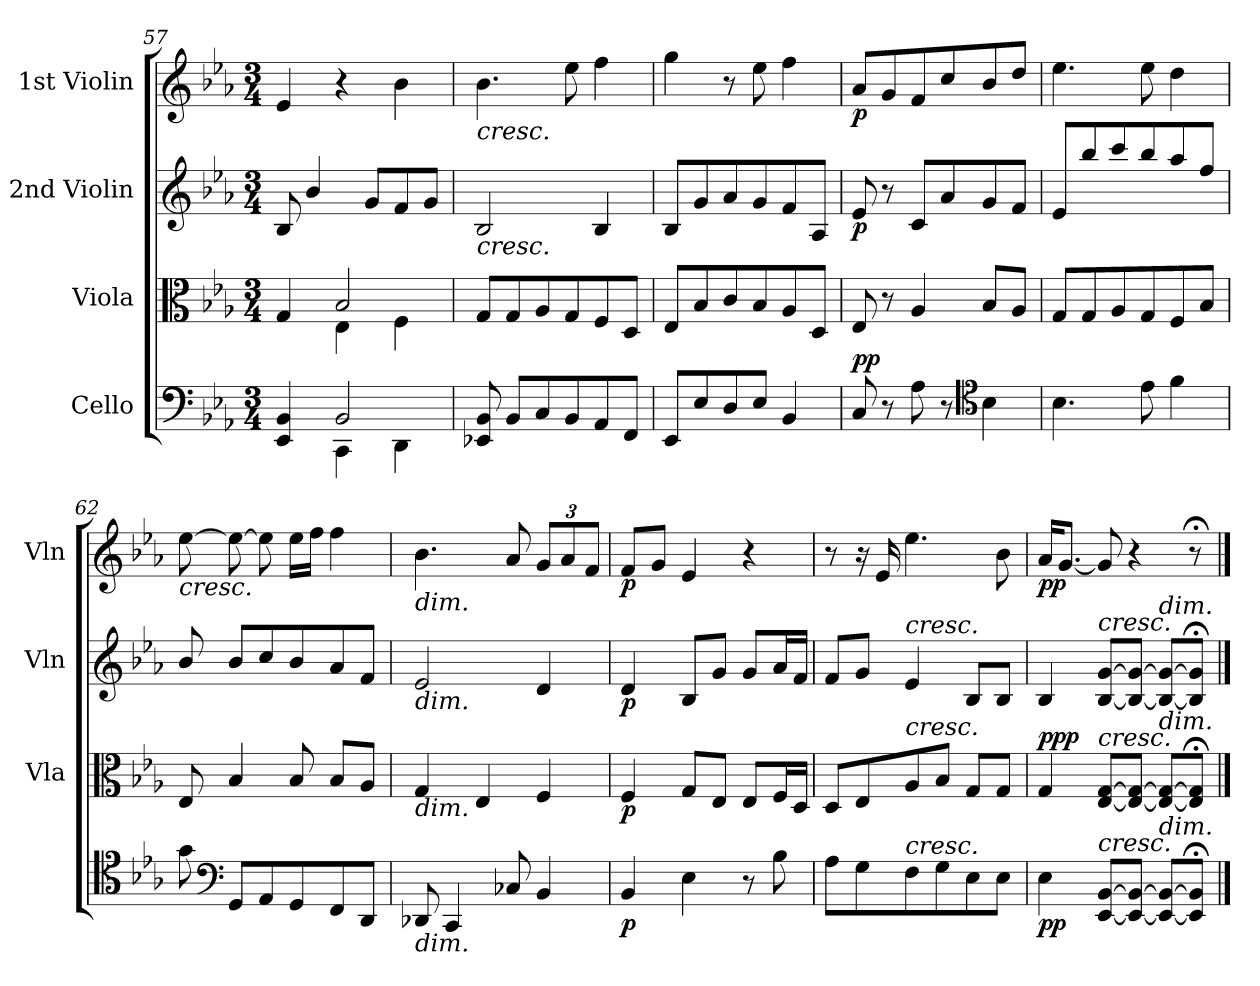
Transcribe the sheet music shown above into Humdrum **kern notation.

**kern	**dynam	**kern	**dynam	**kern	**dynam	**kern	**dynam
*part4	*part4	*part3	*part3	*part2	*part2	*part1	*part1
*staff4	*staff4	*staff3	*staff3	*staff2	*staff2	*staff1	*staff1
*I"Cello	*	*I"Viola	*	*I"2nd Violin	*	*I"1st Violin	*
*	*	*I'Vla	*	*I'Vln	*	*I'Vln	*
*clefF4	*	*clefC3	*	*clefG2	*	*clefG2	*
*k[b-e-a-]	*	*k[b-e-a-]	*	*k[b-e-a-]	*	*k[b-e-a-]	*
*E-:	*	*E-:	*	*E-:	*	*E-:	*
*M3/4	*	*M3/4	*	*M3/4	*	*M3/4	*
=57	=57	=57	=57	=57	=57	=57	=57
*^	*	*^	*	*	*	*	*
4EE-/ 4BB-/	4ryy	.	4G/	4ryy	.	8B-/	.	4e-/	.
.	.	.	.	.	.	4b-/	.	.	.
2BB-/	4CC\	.	2B-/	4E-\	.	.	.	4r	.
.	.	.	.	.	.	8g/L	.	.	.
.	4DD\	.	.	4F\	.	8f/	.	4b-\	.
.	.	.	.	.	.	8g/J	.	.	.
*v	*v	*	*	*	*	*	*	*	*
*	*	*v	*v	*	*	*	*	*
=58	=58	=58	=58	=58	=58	=58	=58
!	!	!	!	!	!	!LO:TX:b:i:t=cresc.	!
!	!	!	!	!LO:TX:b:i:t=cresc.	!	!	!
8EE-X/ 8BB-/	.	8G/L	.	2B-/	.	4.b-\	.
8BB-/L	.	8G/	.	.	.	.	.
8C/	.	8A-/	.	.	.	.	.
8BB-/	.	8G/	.	.	.	8ee-\	.
8AA-/	.	8F/	.	4B-/	.	4ff\	.
8FF/J	.	8D/J	.	.	.	.	.
=59	=59	=59	=59	=59	=59	=59	=59
8EE-/L	.	8E-/L	.	8B-/L	.	4gg\	.
8E-/	.	8B-/	.	8g/	.	.	.
8D/	.	8c/	.	8a-/	.	8r	.
8E-/J	.	8B-/	.	8g/	.	8ee-\	.
4BB-/	.	8A-/	.	8f/	.	4ff\	.
.	.	8D/J	.	8A-/J	.	.	.
=60	=60	=60	=60	=60	=60	=60	=60
!	!LO:DY:b	!	!	!	!	!	!
!	!LO:DY:n=1:a	!	!	!	!LO:DY:b	!	!LO:DY:b
8C/	p p	8E-/	.	8e-/	p	8a-/L	p
8r	.	8r	.	8r	.	8g/	.
8A-\	.	4A-/	.	8c/L	.	8f/	.
8r	.	.	.	8a-/	.	8cc/	.
*clefC4	*	*	*	*	*	*	*
4B-\	.	8B-/L	.	8g/	.	8b-/	.
.	.	8A-/J	.	8f/J	.	8dd/J	.
!!LO:LB:g=z
=61	=61	=61	=61	=61	=61	=61	=61
4.B-\	.	8G/L	.	8e-/L	.	4.ee-\	.
.	.	8G/	.	8bb-/	.	.	.
.	.	8A-/	.	8ccc/	.	.	.
8e-\	.	8G/	.	8bb-/	.	8ee-\	.
4f\	.	8F/	.	8aa-/	.	4dd\	.
.	.	8B-/J	.	8ff/J	.	.	.
=62	=62	=62	=62	=62	=62	=62	=62
!	!	!	!	!	!	!LO:TX:b:i:t=cresc.	!
8g\	.	8E-/	.	8b-/	.	[8ee-\	.
*clefF4	*	*	*	*	*	*	*
8GG/L	.	4B-/	.	8b-/L	.	8ee-\_	.
8AA-/	.	.	.	8cc/	.	8ee-\]	.
8GG/	.	8B-/	.	8b-/	.	16ee-\LL	.
.	.	.	.	.	.	16ff\JJ	.
8FF/	.	8B-/L	.	8a-/	.	4ff\	.
8DD/J	.	8A-/J	.	8f/J	.	.	.
=63	=63	=63	=63	=63	=63	=63	=63
!	!	!	!	!	!	!LO:TX:b:i:t=dim.	!
!	!	!	!	!LO:TX:b:i:t=dim.	!	!	!
!	!	!LO:TX:b:i:t=dim.	!	!	!	!	!
!LO:TX:b:i:t=dim.	!	!	!	!	!	!	!
8DD-X/	.	4G/	.	2e-/	.	4.b-\	.
4CC/	.	.	.	.	.	.	.
.	.	4E-/	.	.	.	.	.
8C-X/	.	.	.	.	.	8a-/	.
*	*	*	*	*	*	*Xbrackettup	*
4BB-/	.	4F/	.	4d/	.	12g/L	.
.	.	.	.	.	.	12a-/	.
.	.	.	.	.	.	12f/J	.
=64	=64	=64	=64	=64	=64	=64	=64
!	!LO:DY:b	!	!LO:DY:b	!	!LO:DY:b	!	!LO:DY:b
4BB-/	p	4F/	p	4d/	p	8f/L	p
.	.	.	.	.	.	8g/J	.
4E-\	.	8G/L	.	8B-/L	.	4e-/	.
.	.	8E-/J	.	8g/J	.	.	.
8r	.	8E-/L	.	8g/L	.	4r	.
8B-\	.	16F/L	.	16a-/L	.	.	.
.	.	16D/JJ	.	16f/JJ	.	.	.
=65	=65	=65	=65	=65	=65	=65	=65
8A-\L	.	8D/L	.	8f/L	.	8r	.
8G\	.	8E-/	.	8g/J	.	16r	.
.	.	.	.	.	.	16e-/	.
!	!	!	!	!LO:TX:a:i:t=cresc.	!	!	!
!	!	!LO:TX:a:i:t=cresc.	!	!	!	!	!
!LO:TX:a:i:t=cresc.	!	!	!	!	!	!	!
8F\	.	8A-/	.	4e-/	.	4.ee-\	.
8G\	.	8B-/J	.	.	.	.	.
8E-\	.	8G/L	.	8B-/L	.	.	.
8E-\J	.	8G/J	.	8B-/J	.	8b-\	.
!!LO:LB:g=z
=66	=66	=66	=66	=66	=66	=66	=66
!	!LO:DY:b	!	!LO:DY:a	!	!	!	!
!	!	!	!LO:DY:n=1:b	!	!	!	!LO:DY:b
4E-\	pp	4G/	p pp	4B-/	.	16a-/KL	pp
.	.	.	.	.	.	[8.g/J	.
!	!	!	!	!LO:TX:a:i:t=cresc.	!	!	!
!	!	!LO:TX:a:i:t=cresc.	!	!	!	!	!
!LO:TX:a:i:t=cresc.	!	!	!	!	!	!	!
[8EE-/ [8BB-/L	.	[8E-/ [8G/L	.	[8B-/ [8g/L	.	8g/]	.
8EE-/_ 8BB-/_J	.	8E-/_ 8G/_J	.	8B-/_ 8g/_J	.	4r	.
!	!	!	!	!LO:TX:a:i:t=dim.	!	!	!
!	!	!LO:TX:a:i:t=dim.	!	!	!	!	!
!LO:TX:a:i:t=dim.	!	!	!	!	!	!	!
8EE-/_ 8BB-/_L	.	8E-/_ 8G/_L	.	8B-/_ 8g/_L	.	.	.
8EE-/];< 8BB-/];<J	.	8E-/];< 8G/];<J	.	8B-/];< 8g/];<J	.	8r;<	.
==	==	==	==	==	==	==	==
*-	*-	*-	*-	*-	*-	*-	*-
